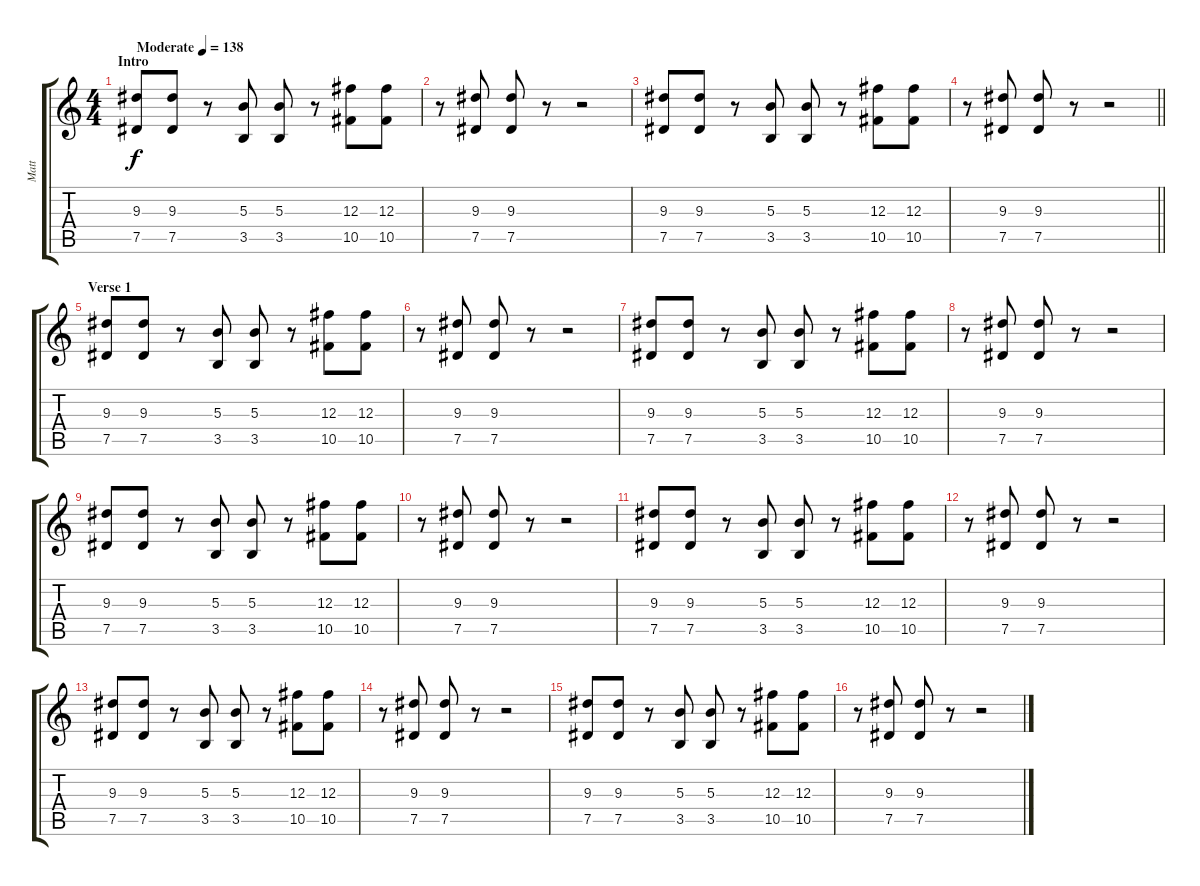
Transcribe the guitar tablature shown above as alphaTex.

\track ("Matt" "Matt") {instrument overdrivenguitar}
\staff {score tabs}
\tuning (Eb4 Bb3 Gb3 Db3 Ab2 Db2) {hide}
\ts (4 4)
\section ("" "Intro")
\tempo (138 "Moderate")
\clef g2
\ks c
(9.3 7.5).8{dy f instrument overdrivenguitar} (9.3 7.5).8 r.8 (5.3 3.5).8 (5.3 3.5).8 r.8 (12.3 10.5).8 (12.3 10.5).8 |
r.8 (9.3 7.5).8 (9.3 7.5).8 r.8 r.2 |
(9.3 7.5).8 (9.3 7.5).8 r.8 (5.3 3.5).8 (5.3 3.5).8 r.8 (12.3 10.5).8 (12.3 10.5).8 |
\barLineRight lightlight
r.8 (9.3 7.5).8 (9.3 7.5).8 r.8 r.2 |
\section ("" "Verse 1")
(9.3 7.5).8 (9.3 7.5).8 r.8 (5.3 3.5).8 (5.3 3.5).8 r.8 (12.3 10.5).8 (12.3 10.5).8 |
r.8 (9.3 7.5).8 (9.3 7.5).8 r.8 r.2 |
(9.3 7.5).8 (9.3 7.5).8 r.8 (5.3 3.5).8 (5.3 3.5).8 r.8 (12.3 10.5).8 (12.3 10.5).8 |
r.8 (9.3 7.5).8 (9.3 7.5).8 r.8 r.2 |
(9.3 7.5).8 (9.3 7.5).8 r.8 (5.3 3.5).8 (5.3 3.5).8 r.8 (12.3 10.5).8 (12.3 10.5).8 |
r.8 (9.3 7.5).8 (9.3 7.5).8 r.8 r.2 |
(9.3 7.5).8 (9.3 7.5).8 r.8 (5.3 3.5).8 (5.3 3.5).8 r.8 (12.3 10.5).8 (12.3 10.5).8 |
r.8 (9.3 7.5).8 (9.3 7.5).8 r.8 r.2 |
(9.3 7.5).8 (9.3 7.5).8 r.8 (5.3 3.5).8 (5.3 3.5).8 r.8 (12.3 10.5).8 (12.3 10.5).8 |
r.8 (9.3 7.5).8 (9.3 7.5).8 r.8 r.2 |
(9.3 7.5).8 (9.3 7.5).8 r.8 (5.3 3.5).8 (5.3 3.5).8 r.8 (12.3 10.5).8 (12.3 10.5).8 |
r.8 (9.3 7.5).8 (9.3 7.5).8 r.8 r.2
